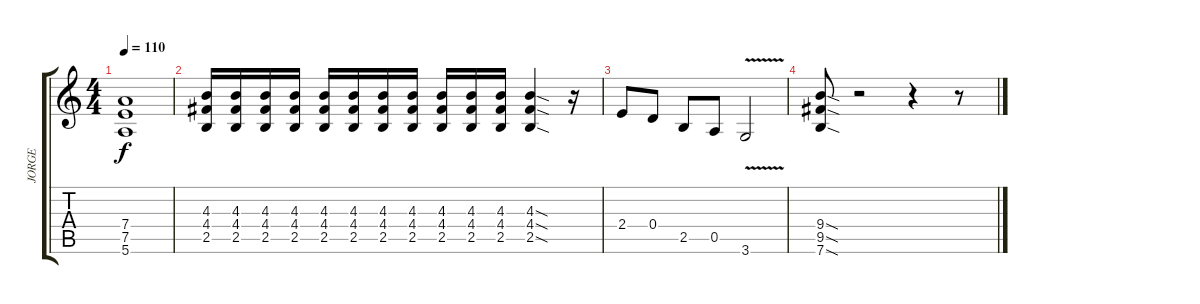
\track ("JORGE" "JORGE") {instrument overdrivenguitar}
\staff {score tabs}
\tuning (E4 B3 G3 D3 A2 E2) {hide}
\ts (4 4)
\tempo 110
\clef g2
\ks c
(7.4{t} 7.5{t} 5.6{t}).1{dy f} |
(4.3 4.4 2.5).16 (4.3 4.4 2.5).16 (4.3 4.4 2.5).16 (4.3 4.4 2.5).16 (4.3 4.4 2.5).16 (4.3 4.4 2.5).16 (4.3 4.4 2.5).16 (4.3 4.4 2.5).16 (4.3 4.4 2.5).16 (4.3 4.4 2.5).16 (4.3 4.4 2.5).16 (4.3{sod} 4.4{sod} 2.5{sod}).4 r.16 |
2.4.8 0.4.8 2.5.8 0.5.8 3.6{v}.2 |
(9.4{sod} 9.5{sod} 7.6{sod}).8 r.2 r.4 r.8
